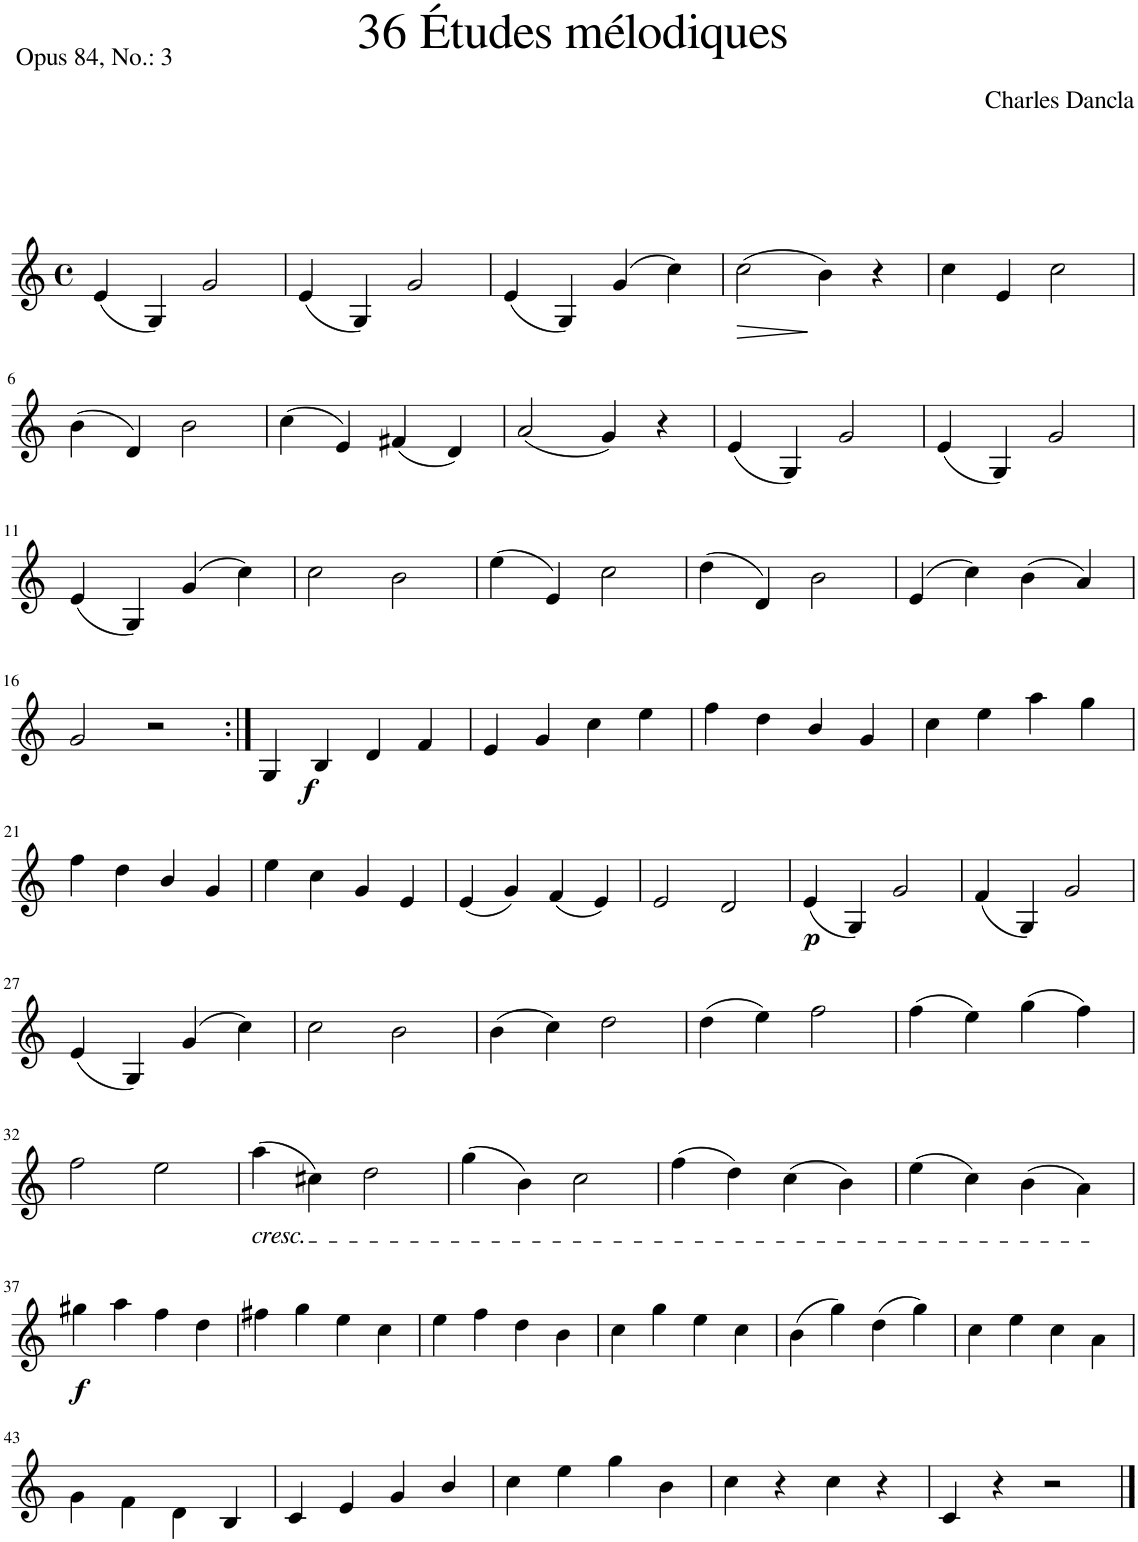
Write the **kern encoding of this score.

**kern	**dynam
*part1	*part1
*staff1	*staff1
*I"Violin	*
*I'Vln.	*
*clefG2	*
*k[]	*
*M4/4	*
*met(c)	*
=1	=1
(4e/	.
4G/)	.
2g/	.
=2	=2
(4e/	.
4G/)	.
2g/	.
=3	=3
(4e/	.
4G/)	.
(4g/	.
4cc\)	.
=4	=4
!	!LO:HP:b
(2cc\	>
4b\)	.
4r	.
.	]
=5	=5
4cc\	.
4e/	.
2cc\	.
!!LO:LB:g=z
=6	=6
(4b\	.
4d/)	.
2b\	.
=7	=7
(4cc\	.
4e/)	.
(4f#X/	.
4d/)	.
=8	=8
(2a/	.
4g/)	.
4r	.
=9	=9
(4e/	.
4G/)	.
2g/	.
=10	=10
(4e/	.
4G/)	.
2g/	.
!!LO:LB:g=z
=11	=11
(4e/	.
4G/)	.
(4g/	.
4cc\)	.
=12	=12
2cc\	.
2b\	.
=13	=13
(4ee\	.
4e/)	.
2cc\	.
=14	=14
(4dd\	.
4d/)	.
2b\	.
=15	=15
(4e/	.
4cc\)	.
(4b\	.
4a/)	.
!!LO:LB:g=z
=16	=16
2g/	.
2r	.
=17:|!	=17:|!
!	!LO:DY:b
4G/	f
4B/	.
4d/	.
4f/	.
=18	=18
4e/	.
4g/	.
4cc\	.
4ee\	.
=19	=19
4ff\	.
4dd\	.
4b/	.
4g/	.
=20	=20
4cc\	.
4ee\	.
4aa\	.
4gg\	.
!!LO:LB:g=z
=21	=21
4ff\	.
4dd\	.
4b/	.
4g/	.
=22	=22
4ee\	.
4cc\	.
4g/	.
4e/	.
=23	=23
(4e/	.
4g/)	.
(4f/	.
4e/)	.
=24	=24
2e/	.
2d/	.
=25	=25
!	!LO:DY:b
(4e/	p
4G/)	.
2g/	.
=26	=26
(4f/	.
4G/)	.
2g/	.
!!LO:LB:g=z
=27	=27
(4e/	.
4G/)	.
(4g/	.
4cc\)	.
=28	=28
2cc\	.
2b\	.
=29	=29
(4b\	.
4cc\)	.
2dd\	.
=30	=30
(4dd\	.
4ee\)	.
2ff\	.
=31	=31
(4ff\	.
4ee\)	.
(4gg\	.
4ff\)	.
!!LO:LB:g=z
=32	=32
2ff\	.
2ee\	.
=33	=33
!LO:TX:b:i:t=cresc.	!
(4aa\	.
4cc#X\)	.
2dd\	.
=34	=34
(4gg\	.
4b\)	.
2cc\	.
=35	=35
(4ff\	.
4dd\)	.
(4cc\	.
4b\)	.
=36	=36
(4ee\	.
4cc\)	.
(4b\	.
4a\)	.
!!LO:LB:g=z
=37	=37
!	!LO:DY:b
4gg#X\	f
4aa\	.
4ff\	.
4dd\	.
=38	=38
4ff#X\	.
4gg\	.
4ee\	.
4cc\	.
=39	=39
4ee\	.
4ff\	.
4dd\	.
4b\	.
=40	=40
4cc\	.
4gg\	.
4ee\	.
4cc\	.
=41	=41
(4b\	.
4gg\)	.
(4dd\	.
4gg\)	.
=42	=42
4cc\	.
4ee\	.
4cc\	.
4a\	.
!!LO:LB:g=z
=43	=43
4g\	.
4f\	.
4d\	.
4B/	.
=44	=44
4c/	.
4e/	.
4g/	.
4b/	.
=45	=45
4cc\	.
4ee\	.
4gg\	.
4b\	.
=46	=46
4cc\	.
4r	.
4cc\	.
4r	.
=47	=47
4c/	.
4r	.
2r	.
==	==
*-	*-
